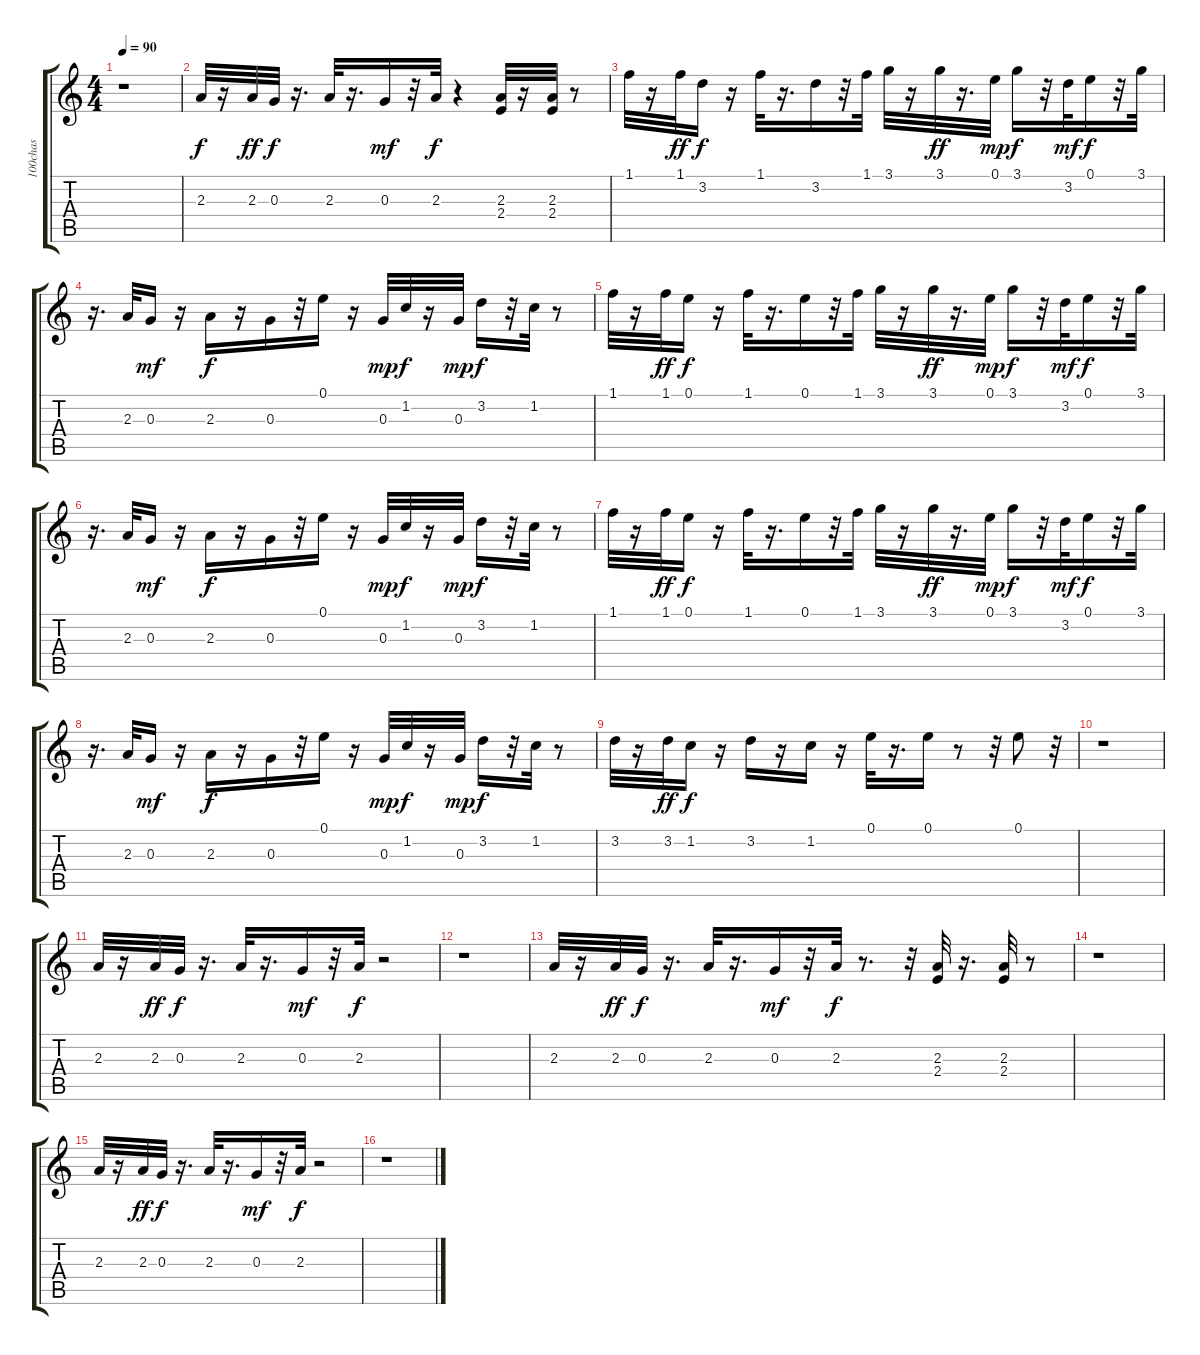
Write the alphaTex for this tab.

\track ("100chas" "100chas") {instrument electricguitarmuted}
\staff {score tabs}
\tuning (E4 B3 G3 D3 A2 E2) {hide}
\ts (4 4)
\tempo 90
\clef g2
\ks c
r.1{dy f} |
2.3.32 r.16 2.3.32{dy ff} 0.3.32{dy f} r.16{d} 2.3.32 r.16{d} 0.3.16{dy mf} r.32 2.3.32{dy f} r.4 (2.3 2.4).32 r.16 (2.3 2.4).32 r.8 |
1.1.32 r.16 1.1.32{dy ff} 3.2.16{dy f} r.16 1.1.32 r.16{d} 3.2.16 r.32 1.1.32 3.1.32 r.16 3.1.32{dy ff} r.16{d} 0.1.32{dy mp} 3.1.16{dy f} r.32 3.2.32{dy mf} 0.1.16{dy f} r.32 3.1.32 |
r.16{d} 2.3.32 0.3.16{dy mf} r.16 2.3.16{dy f} r.16 0.3.16 r.32 0.1.16 r.16 0.3.32{dy mp} 1.2.32{dy f} r.16 0.3.32{dy mp} 3.2.16{dy f} r.32 1.2.32 r.8 |
1.1.32 r.16 1.1.32{dy ff} 0.1.16{dy f} r.16 1.1.32 r.16{d} 0.1.16 r.32 1.1.32 3.1.32 r.16 3.1.32{dy ff} r.16{d} 0.1.32{dy mp} 3.1.16{dy f} r.32 3.2.32{dy mf} 0.1.16{dy f} r.32 3.1.32 |
r.16{d} 2.3.32 0.3.16{dy mf} r.16 2.3.16{dy f} r.16 0.3.16 r.32 0.1.16 r.16 0.3.32{dy mp} 1.2.32{dy f} r.16 0.3.32{dy mp} 3.2.16{dy f} r.32 1.2.32 r.8 |
1.1.32 r.16 1.1.32{dy ff} 0.1.16{dy f} r.16 1.1.32 r.16{d} 0.1.16 r.32 1.1.32 3.1.32 r.16 3.1.32{dy ff} r.16{d} 0.1.32{dy mp} 3.1.16{dy f} r.32 3.2.32{dy mf} 0.1.16{dy f} r.32 3.1.32 |
r.16{d} 2.3.32 0.3.16{dy mf} r.16 2.3.16{dy f} r.16 0.3.16 r.32 0.1.16 r.16 0.3.32{dy mp} 1.2.32{dy f} r.16 0.3.32{dy mp} 3.2.16{dy f} r.32 1.2.32 r.8 |
3.2.32 r.16 3.2.32{dy ff} 1.2.16{dy f} r.16 3.2.16 r.16 1.2.16 r.16 0.1.32 r.16{d} 0.1.16 r.8 r.32 0.1.8 r.32 |
r.1 |
2.3.32 r.16 2.3.32{dy ff} 0.3.32{dy f} r.16{d} 2.3.32 r.16{d} 0.3.16{dy mf} r.32 2.3.32{dy f} r.2 |
r.1 |
2.3.32 r.16 2.3.32{dy ff} 0.3.32{dy f} r.16{d} 2.3.32 r.16{d} 0.3.16{dy mf} r.32 2.3.32{dy f} r.8{d} r.32 (2.3 2.4).32 r.16{d} (2.3 2.4).32 r.8 |
r.1 |
2.3.32 r.16 2.3.32{dy ff} 0.3.32{dy f} r.16{d} 2.3.32 r.16{d} 0.3.16{dy mf} r.32 2.3.32{dy f} r.2 |
r.1
